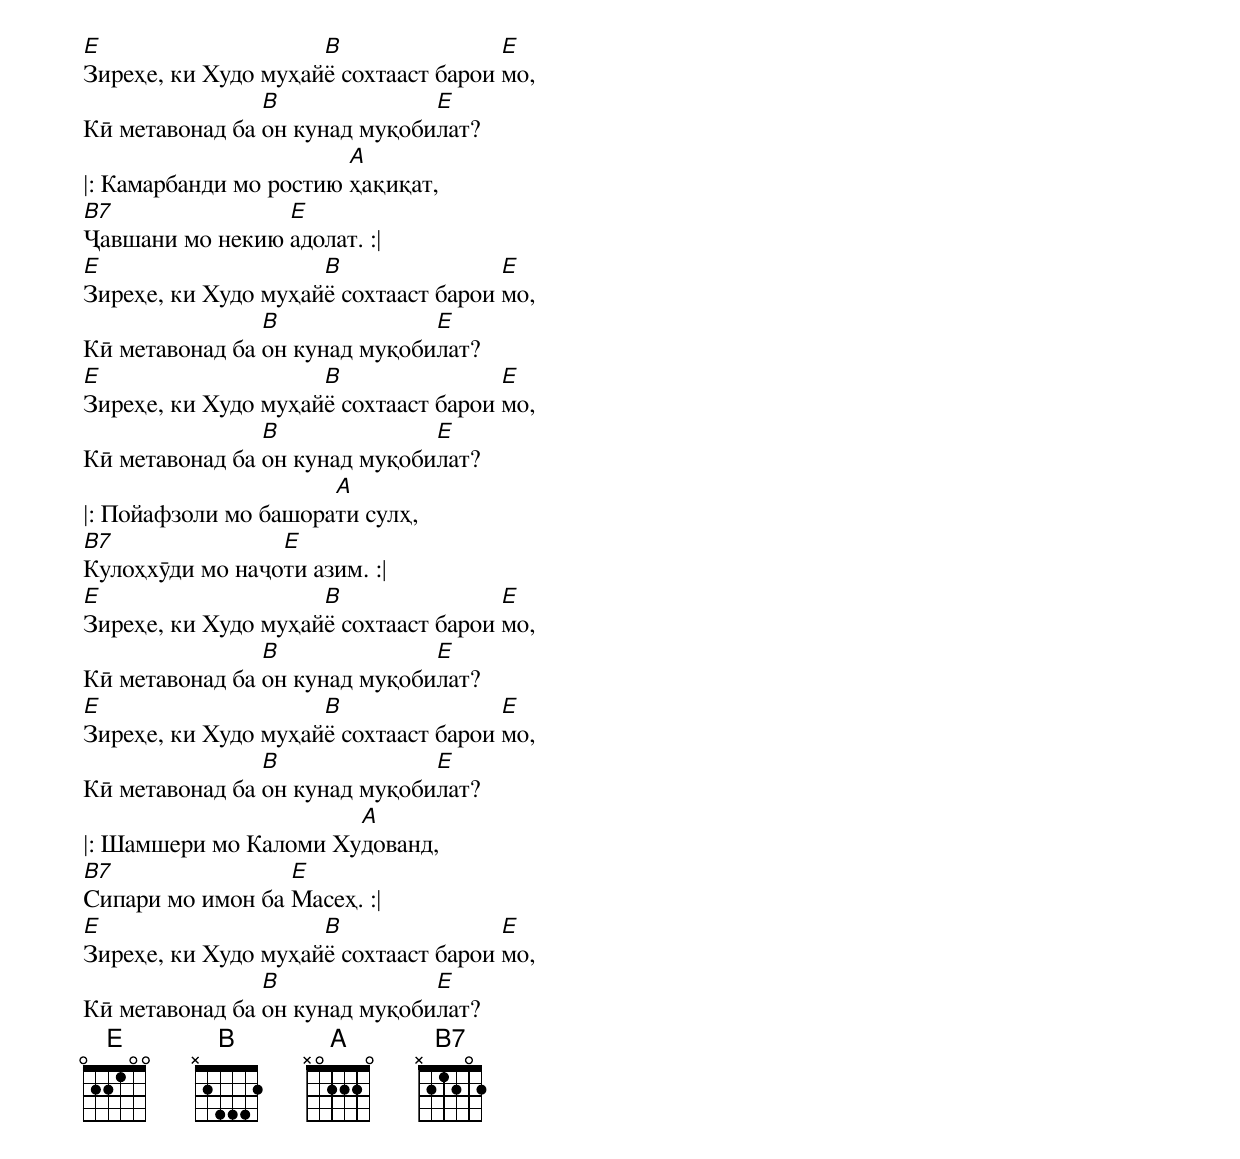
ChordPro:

[E]Зиреҳе, ки Худо муҳай[B]ё сохтааст барои [E]мо,
Кӣ метавонад ба [B]он кунад муқоби[E]лат?
|: Камарбанди мо ростию [A]ҳақиқат,
[B7]Ҷавшани мо некию [E]адолат. :|
[E]Зиреҳе, ки Худо муҳай[B]ё сохтааст барои [E]мо,
Кӣ метавонад ба [B]он кунад муқоби[E]лат?
[E]Зиреҳе, ки Худо муҳай[B]ё сохтааст барои [E]мо,
Кӣ метавонад ба [B]он кунад муқоби[E]лат?
|: Пойафзоли мо башора[A]ти сулҳ,
[B7]Кулоҳхӯди мо наҷо[E]ти азим. :|
[E]Зиреҳе, ки Худо муҳай[B]ё сохтааст барои [E]мо,
Кӣ метавонад ба [B]он кунад муқоби[E]лат?
[E]Зиреҳе, ки Худо муҳай[B]ё сохтааст барои [E]мо,
Кӣ метавонад ба [B]он кунад муқоби[E]лат?
|: Шамшери мо Каломи Ху[A]дованд,
[B7]Сипари мо имон ба [E]Масеҳ. :|
[E]Зиреҳе, ки Худо муҳай[B]ё сохтааст барои [E]мо,
Кӣ метавонад ба [B]он кунад муқоби[E]лат?
